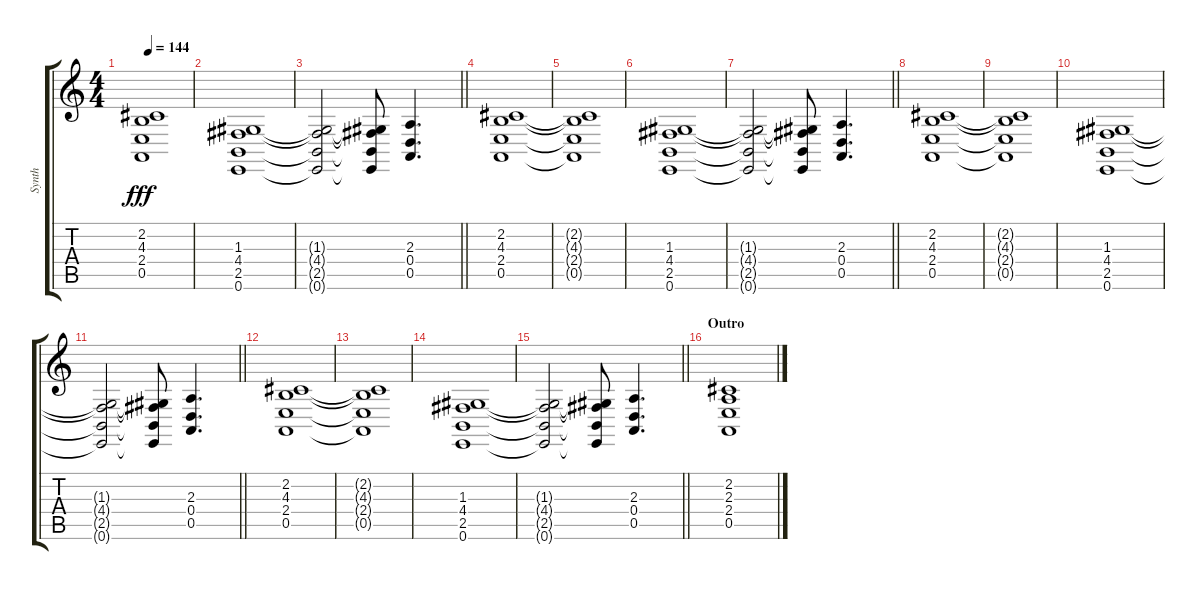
\track ("Synth" "Synth") {instrument synthstrings1}
\staff {score tabs}
\tuning (E4 B3 G3 D3 A2 E2) {hide}
\ts (4 4)
\tempo 144
\clef g2
\ks c
(2.2{t} 4.3{t} 2.4{t} 0.5{t}).1{dy fff} |
(1.3 4.4 2.5 0.6).1 |
\barLineRight lightlight
(1.3{t} 4.4{t} 2.5{t} 0.6{t}).2 (1.3{t} 4.4{t} 2.5{t} 0.6{t}).8 (2.3 0.4 0.5).4{d} |
(2.2 4.3 2.4 0.5).1 |
(2.2{t} 4.3{t} 2.4{t} 0.5{t}).1 |
(1.3 4.4 2.5 0.6).1 |
\barLineRight lightlight
(1.3{t} 4.4{t} 2.5{t} 0.6{t}).2 (1.3{t} 4.4{t} 2.5{t} 0.6{t}).8 (2.3 0.4 0.5).4{d} |
(2.2 4.3 2.4 0.5).1 |
(2.2{t} 4.3{t} 2.4{t} 0.5{t}).1 |
(1.3 4.4 2.5 0.6).1 |
\barLineRight lightlight
(1.3{t} 4.4{t} 2.5{t} 0.6{t}).2 (1.3{t} 4.4{t} 2.5{t} 0.6{t}).8 (2.3 0.4 0.5).4{d} |
(2.2 4.3 2.4 0.5).1 |
(2.2{t} 4.3{t} 2.4{t} 0.5{t}).1 |
(1.3 4.4 2.5 0.6).1 |
\barLineRight lightlight
(1.3{t} 4.4{t} 2.5{t} 0.6{t}).2 (1.3{t} 4.4{t} 2.5{t} 0.6{t}).8 (2.3 0.4 0.5).4{d} |
\section ("" "Outro")
(2.2 2.3 2.4 0.5).1
